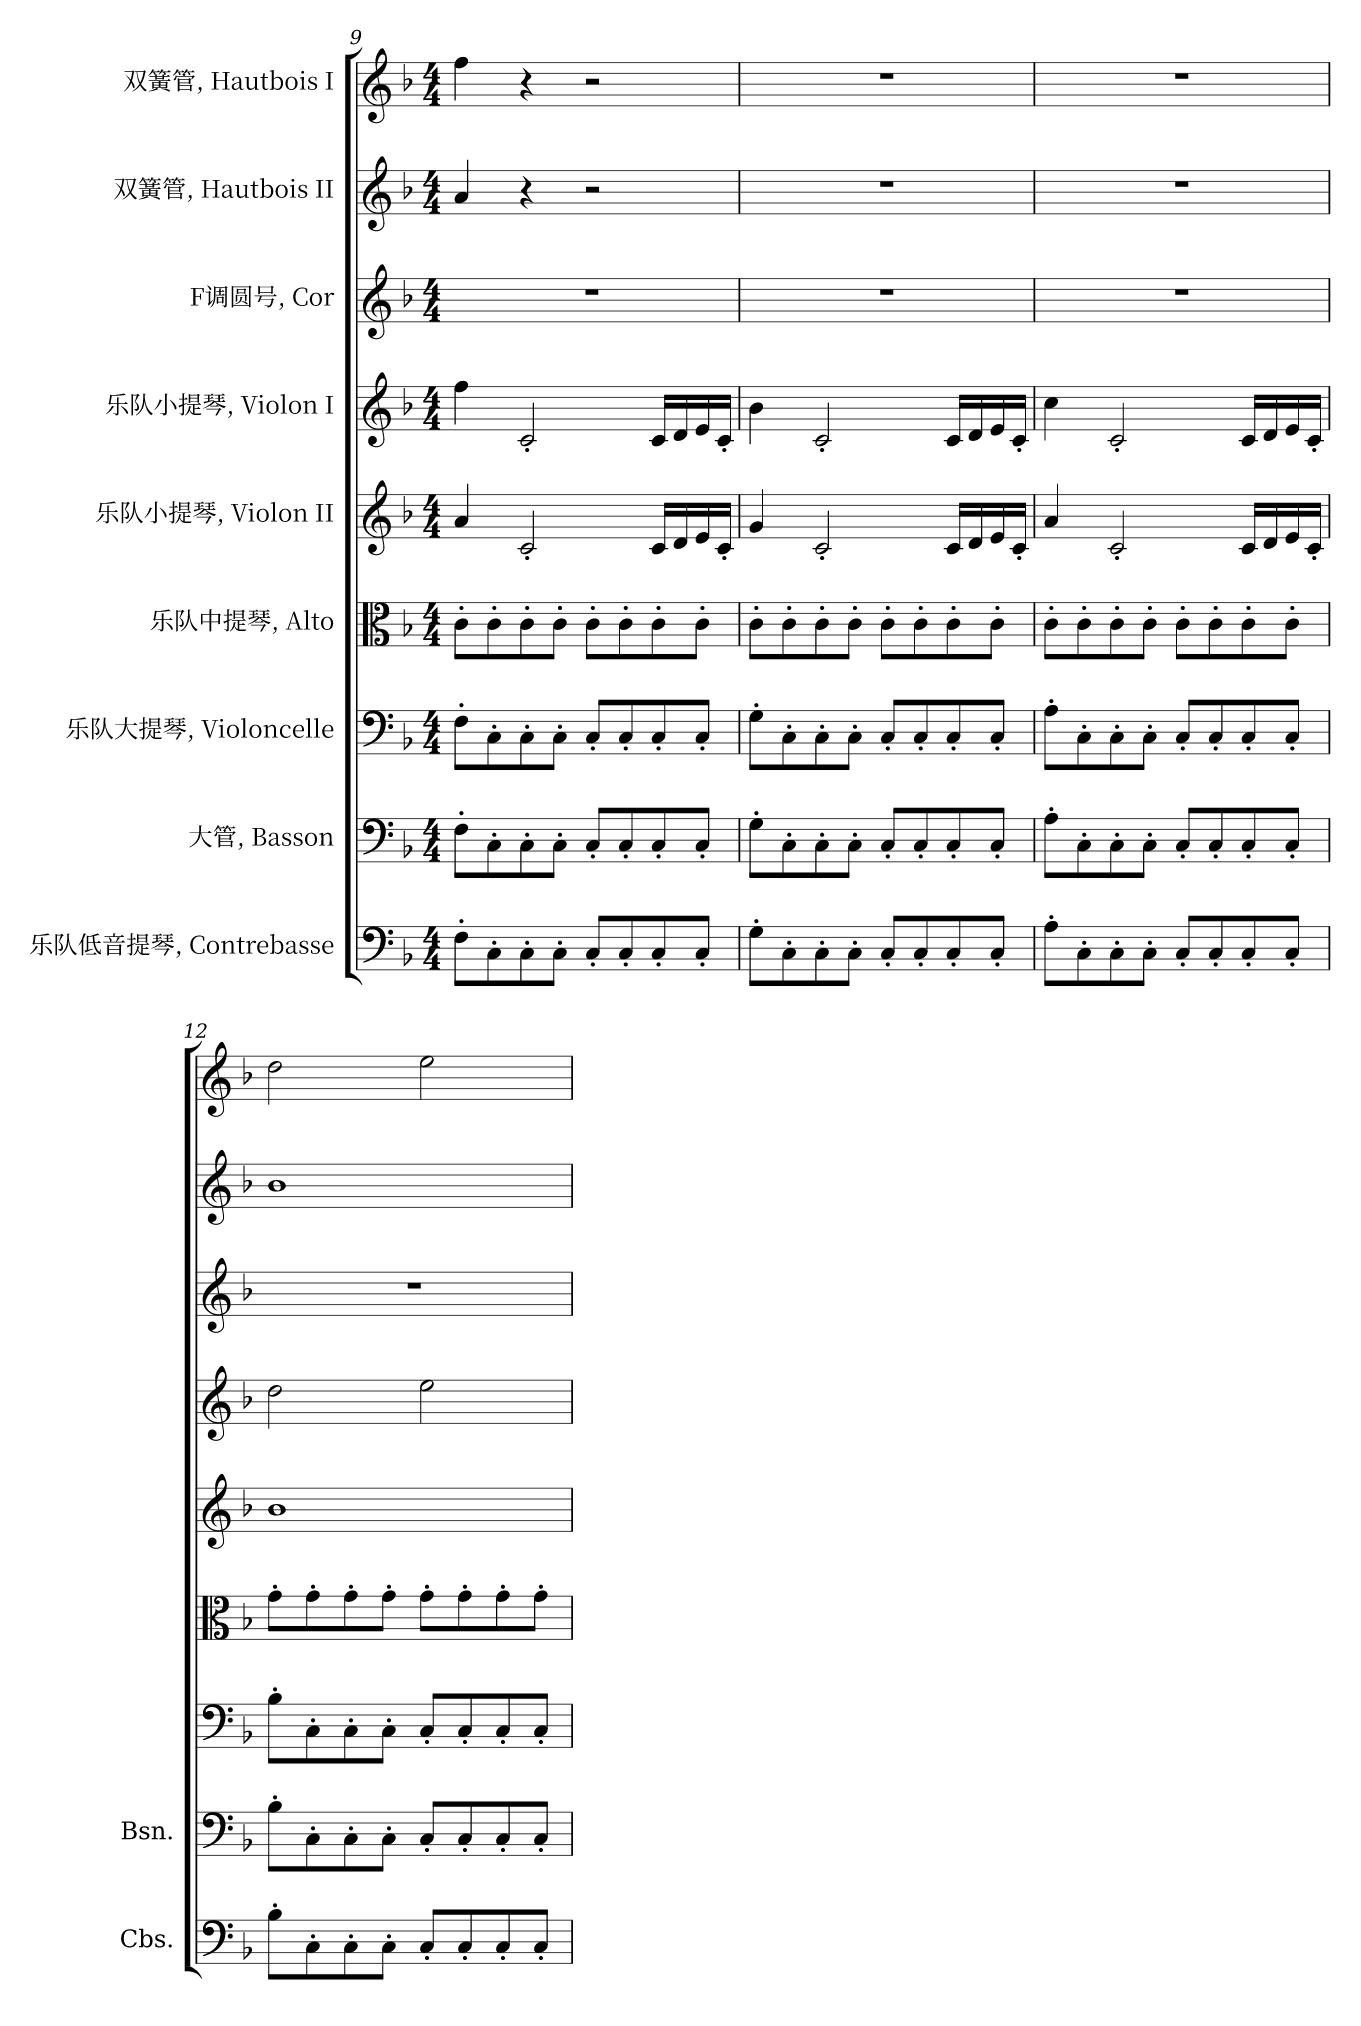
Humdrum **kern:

**kern	**kern	**kern	**kern	**kern	**kern	**kern	**kern	**kern
*part9	*part8	*part7	*part6	*part5	*part4	*part3	*part2	*part1
*staff9	*staff8	*staff7	*staff6	*staff5	*staff4	*staff3	*staff2	*staff1
*I"乐队低音提琴, Contrebasse	*I"大管, Basson	*I"乐队大提琴, Violoncelle	*I"乐队中提琴, Alto	*I"乐队小提琴, Violon II	*I"乐队小提琴, Violon I	*I"F调圆号, Cor	*I"双簧管, Hautbois II	*I"双簧管, Hautbois I
*I'Cbs.	*I'Bsn.	*	*	*	*	*	*	*
*clefF4	*clefF4	*clefF4	*clefC3	*clefG2	*clefG2	*clefG2	*clefG2	*clefG2
*ITrd7c12	*	*	*	*	*	*ITrd4c7	*	*
*k[b-]	*k[b-]	*k[b-]	*k[b-]	*k[b-]	*k[b-]	*k[b-e-]	*k[b-]	*k[b-]
*M4/4	*M4/4	*M4/4	*M4/4	*M4/4	*M4/4	*M4/4	*M4/4	*M4/4
=9	=9	=9	=9	=9	=9	=9	=9	=9
8FF'\L	8F'\L	8F'\L	8c'\L	4a/	4ff\	1r	4a/	4ff\
8CC'\	8C'\	8C'\	8c'\	.	.	.	.	.
8CC'\	8C'\	8C'\	8c'\	2c'/	2c'/	.	4r	4r
8CC'\J	8C'\J	8C'\J	8c'\J	.	.	.	.	.
8CC'/L	8C'/L	8C'/L	8c'\L	.	.	.	2r	2r
8CC'/	8C'/	8C'/	8c'\	.	.	.	.	.
8CC'/	8C'/	8C'/	8c'\	16c/LL	16c/LL	.	.	.
.	.	.	.	16d/	16d/	.	.	.
8CC'/J	8C'/J	8C'/J	8c'\J	16e/	16e/	.	.	.
.	.	.	.	16c'/JJ	16c'/JJ	.	.	.
=10	=10	=10	=10	=10	=10	=10	=10	=10
8GG'\L	8G'\L	8G'\L	8c'\L	4g/	4b-\	1r	1r	1r
8CC'\	8C'\	8C'\	8c'\	.	.	.	.	.
8CC'\	8C'\	8C'\	8c'\	2c'/	2c'/	.	.	.
8CC'\J	8C'\J	8C'\J	8c'\J	.	.	.	.	.
8CC'/L	8C'/L	8C'/L	8c'\L	.	.	.	.	.
8CC'/	8C'/	8C'/	8c'\	.	.	.	.	.
8CC'/	8C'/	8C'/	8c'\	16c/LL	16c/LL	.	.	.
.	.	.	.	16d/	16d/	.	.	.
8CC'/J	8C'/J	8C'/J	8c'\J	16e/	16e/	.	.	.
.	.	.	.	16c'/JJ	16c'/JJ	.	.	.
=11	=11	=11	=11	=11	=11	=11	=11	=11
8AA'\L	8A'\L	8A'\L	8c'\L	4a/	4cc\	1r	1r	1r
8CC'\	8C'\	8C'\	8c'\	.	.	.	.	.
8CC'\	8C'\	8C'\	8c'\	2c'/	2c'/	.	.	.
8CC'\J	8C'\J	8C'\J	8c'\J	.	.	.	.	.
8CC'/L	8C'/L	8C'/L	8c'\L	.	.	.	.	.
8CC'/	8C'/	8C'/	8c'\	.	.	.	.	.
8CC'/	8C'/	8C'/	8c'\	16c/LL	16c/LL	.	.	.
.	.	.	.	16d/	16d/	.	.	.
8CC'/J	8C'/J	8C'/J	8c'\J	16e/	16e/	.	.	.
.	.	.	.	16c'/JJ	16c'/JJ	.	.	.
!!LO:PB:g=z
=12	=12	=12	=12	=12	=12	=12	=12	=12
8BB-'\L	8B-'\L	8B-'\L	8g'\L	1b-	2dd\	1r	1b-	2dd\
8CC'\	8C'\	8C'\	8g'\	.	.	.	.	.
8CC'\	8C'\	8C'\	8g'\	.	.	.	.	.
8CC'\J	8C'\J	8C'\J	8g'\J	.	.	.	.	.
8CC'/L	8C'/L	8C'/L	8g'\L	.	2ee\	.	.	2ee\
8CC'/	8C'/	8C'/	8g'\	.	.	.	.	.
8CC'/	8C'/	8C'/	8g'\	.	.	.	.	.
8CC'/J	8C'/J	8C'/J	8g'\J	.	.	.	.	.
=	=	=	=	=	=	=	=	=
*-	*-	*-	*-	*-	*-	*-	*-	*-
